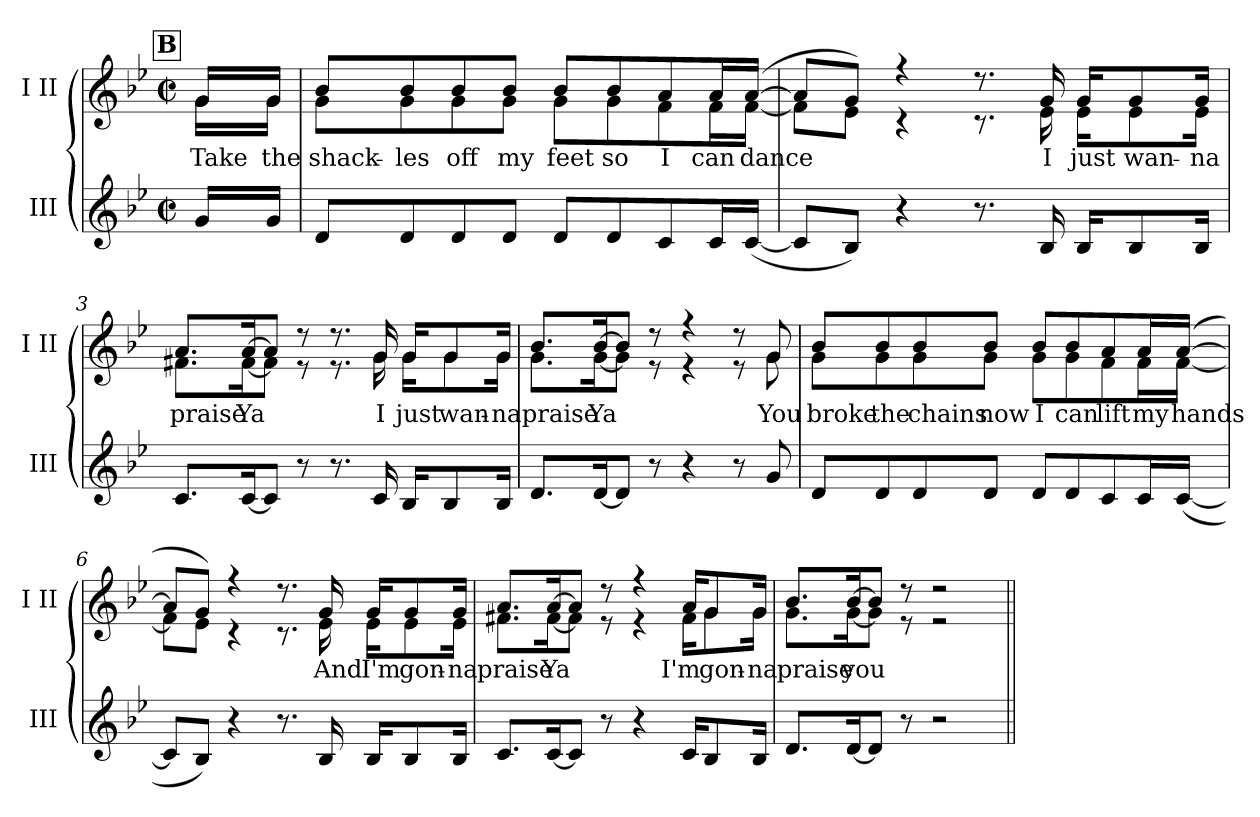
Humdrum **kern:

**kern	**kern	**text
*part2	*part1	*part1
*staff2	*staff1	*staff1
*I"III	*I"I II	*
*I'III	*I'I II	*
*clefG2	*clefG2	*
*k[b-e-]	*k[b-e-]	*
*M2/2	*M2/2	*
*met(c|)	*met(c|)	*
!!LO:REH:place=s1:a:B:cj:fs=14:t=B
=	=	=
!	!	!LO:LY:b
*	*^	*
16g/LL	16g/LL	16g\LL	Take
!	!	!	!LO:LY:b
16g/JJ	16g/JJ	16g\JJ	the
=1	=1	=1	=1
!	!	!	!LO:LY:b
8d/L	8b-/L	8g\L	shack-
!	!	!	!LO:LY:b
8d/	8b-/	8g\	-les
!	!	!	!LO:LY:b
8d/	8b-/	8g\	off
!	!	!	!LO:LY:b
8d/J	8b-/J	8g\J	my
!	!	!	!LO:LY:b
8d/L	8b-/L	8g\L	feet
!	!	!	!LO:LY:b
8d/	8b-/	8g\	so
!	!	!	!LO:LY:b
8c/	8a/	8f\	I
!	!	!	!LO:LY:b
16c/L	16a/L	16f\L	can
!	!	!	!LO:LY:b
([16c/JJ	([16a/JJ	[16f\JJ	dance
=2	=2	=2	=2
8c/L]	8a/L]	8f\L]	.
8B-/J)	8g/J)	8e-\J	.
4r	4r	4r	.
8.r	8.r	8.r	.
!	!	!	!LO:LY:b
16B-/	16g/	16e-\	I
!	!	!	!LO:LY:b
16B-/KL	16g/KL	16e-\KL	just
!	!	!	!LO:LY:b
8B-/	8g/	8e-\	wan-
!	!	!	!LO:LY:b
16B-/Jk	16g/Jk	16e-\Jk	-na
=3	=3	=3	=3
!	!	!	!LO:LY:b
8.c/L	8.a/L	8.f#X\L	praise
!	!	!	!LO:LY:b
[16c/K	[16a/K	[16f#\K	Ya
8c/J]	8a/J]	8f#\J]	.
8r	8r	8r	.
8.r	8.r	8.r	.
!	!	!	!LO:LY:b
16c/	16g/	16g\	I
!	!	!	!LO:LY:b
16B-/KL	16g/KL	16g\KL	just
!	!	!	!LO:LY:b
8B-/	8g/	8g\	wan-
!	!	!	!LO:LY:b
16B-/Jk	16g/Jk	16g\Jk	-na
!!LO:LB:g=z	!!
=4	=4	=4	=4
!	!	!	!LO:LY:b
8.d/L	8.b-/L	8.g\L	praise
!	!	!	!LO:LY:b
[16d/K	[16b-/K	[16g\K	Ya
8d/J]	8b-/J]	8g\J]	.
8r	8r	8r	.
4r	4r	4r	.
8r	8r	8r	.
!	!	!	!LO:LY:b
8g/	8g/	8g\	You
=5	=5	=5	=5
!	!	!	!LO:LY:b
8d/L	8b-/L	8g\L	broke
!	!	!	!LO:LY:b
8d/	8b-/	8g\	the
!	!	!	!LO:LY:b
8d/	8b-/	8g\	chains
!	!	!	!LO:LY:b
8d/J	8b-/J	8g\J	now
!	!	!	!LO:LY:b
8d/L	8b-/L	8g\L	I
!	!	!	!LO:LY:b
8d/	8b-/	8g\	can
!	!	!	!LO:LY:b
8c/	8a/	8f\	lift
!	!	!	!LO:LY:b
16c/L	16a/L	16f\L	my
!	!	!	!LO:LY:b
([16c/JJ	([16a/JJ	[16f\JJ	hands
=6	=6	=6	=6
8c/L]	8a/L]	8f\L]	.
8B-/J)	8g/J)	8e-\J	.
4r	4r	4r	.
8.r	8.r	8.r	.
!	!	!	!LO:LY:b
16B-/	16g/	16e-\	And
!	!	!	!LO:LY:b
16B-/KL	16g/KL	16e-\KL	I'm
!	!	!	!LO:LY:b
8B-/	8g/	8e-\	gon-
!	!	!	!LO:LY:b
16B-/Jk	16g/Jk	16e-\Jk	-na
!!LO:LB:g=z	!!
=7	=7	=7	=7
!	!	!	!LO:LY:b
8.c/L	8.a/L	8.f#X\L	praise
!	!	!	!LO:LY:b
[16c/K	[16a/K	[16f#\K	Ya
8c/J]	8a/J]	8f#\J]	.
8r	8r	8r	.
4r	4r	4r	.
!	!	!	!LO:LY:b
16c/KL	16a/KL	16f#\KL	I'm
!	!	!	!LO:LY:b
8B-/	8g/	8g\	gon-
!	!	!	!LO:LY:b
16B-/Jk	16g/Jk	16g\Jk	-na
=8	=8	=8	=8
!	!	!	!LO:LY:b
8.d/L	8.b-/L	8.g\L	praise
!	!	!	!LO:LY:b
[16d/K	[16b-/K	[16g\K	you
8d/J]	8b-/J]	8g\J]	.
8r	8r	8r	.
2r	2r	2r	.
*	*v	*v	*
=||	=||	=||
*-	*-	*-
